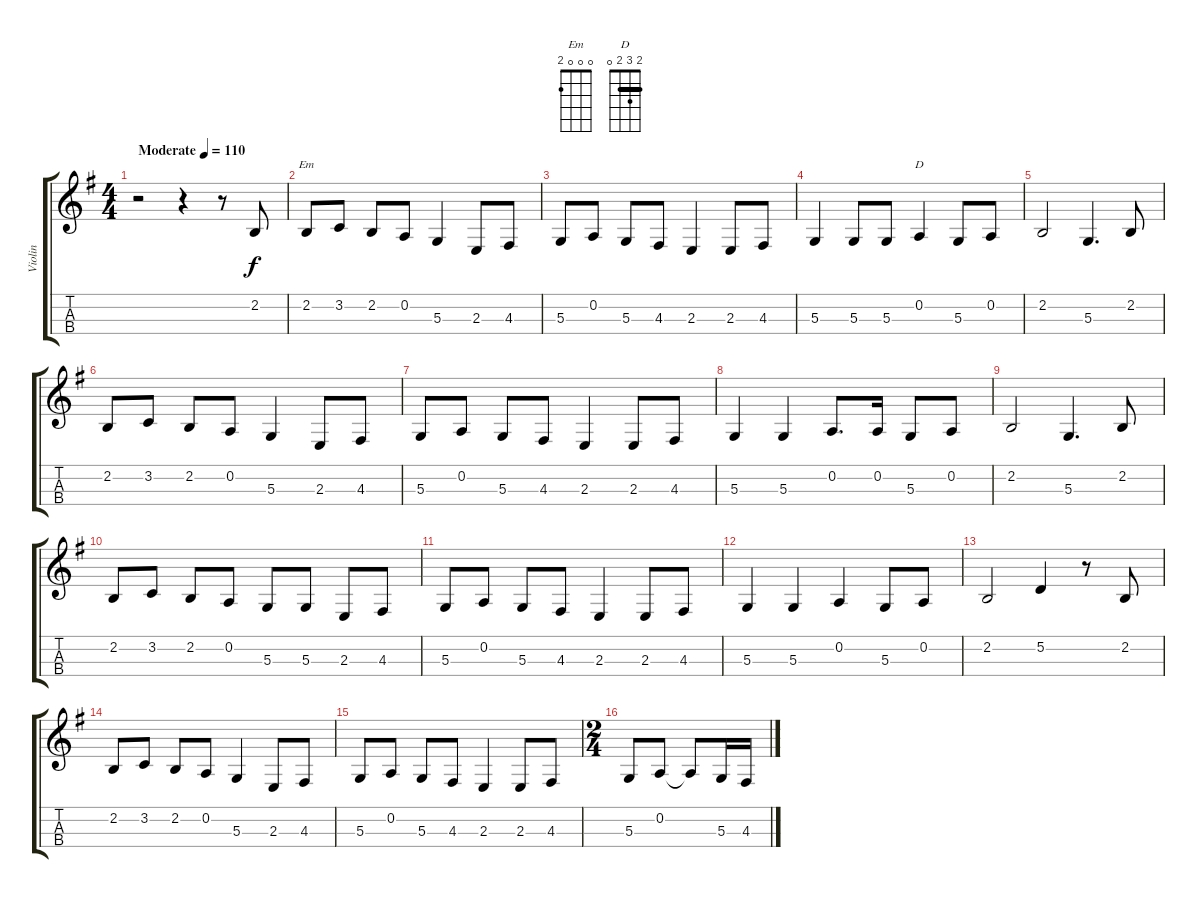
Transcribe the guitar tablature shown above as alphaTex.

\track ("Violin" "Violin") {instrument acousticgrandpiano}
\staff {score tabs}
\tuning (E4 A3 D3 G2) {hide}
\chord ("Em" 0 0 0 2)
\chord ("D" 2 3 2 0) {barre 2}
\ts (4 4)
\tempo (110 "Moderate")
\clef g2
\ks g
r.2{dy f instrument acousticgrandpiano} r.4 r.8 2.2.8 |
2.2.8{ch "Em"} 3.2.8 2.2.8 0.2.8 5.3.4 2.3.8 4.3.8 |
5.3.8 0.2.8 5.3.8 4.3.8 2.3.4 2.3.8 4.3.8 |
5.3.4 5.3.8 5.3.8 0.2.4{ch "D"} 5.3.8 0.2.8 |
2.2.2 5.3.4{d} 2.2.8 |
2.2.8 3.2.8 2.2.8 0.2.8 5.3.4 2.3.8 4.3.8 |
5.3.8 0.2.8 5.3.8 4.3.8 2.3.4 2.3.8 4.3.8 |
5.3.4 5.3.4 0.2.8{d} 0.2.16 5.3.8 0.2.8 |
2.2.2 5.3.4{d} 2.2.8 |
2.2.8 3.2.8 2.2.8 0.2.8 5.3.8 5.3.8 2.3.8 4.3.8 |
5.3.8 0.2.8 5.3.8 4.3.8 2.3.4 2.3.8 4.3.8 |
5.3.4 5.3.4 0.2.4 5.3.8 0.2.8 |
2.2.2 5.2.4 r.8 2.2.8 |
2.2.8 3.2.8 2.2.8 0.2.8 5.3.4 2.3.8 4.3.8 |
5.3.8 0.2.8 5.3.8 4.3.8 2.3.4 2.3.8 4.3.8 |
\ts (2 4)
5.3.8 0.2.8 0.2{t}.8 5.3.16 4.3.16
